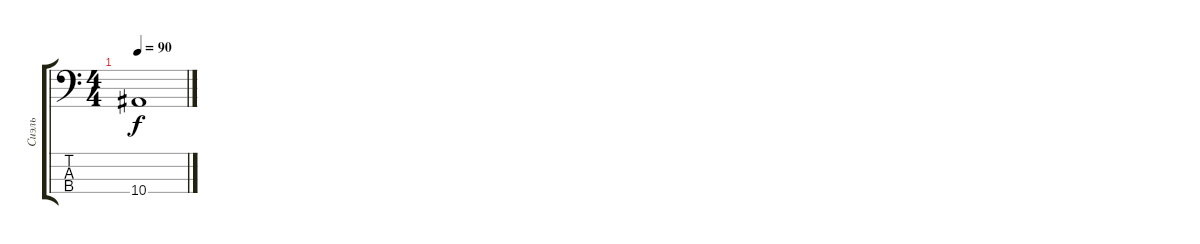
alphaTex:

\track ("Сиэль" "Сиэль") {instrument electricbassfinger}
\staff {score tabs}
\tuning (F2 C2 G1 C1) {hide}
\ts (4 4)
\tempo 90
\clef f4
\ks c
10.4.1{dy f}
